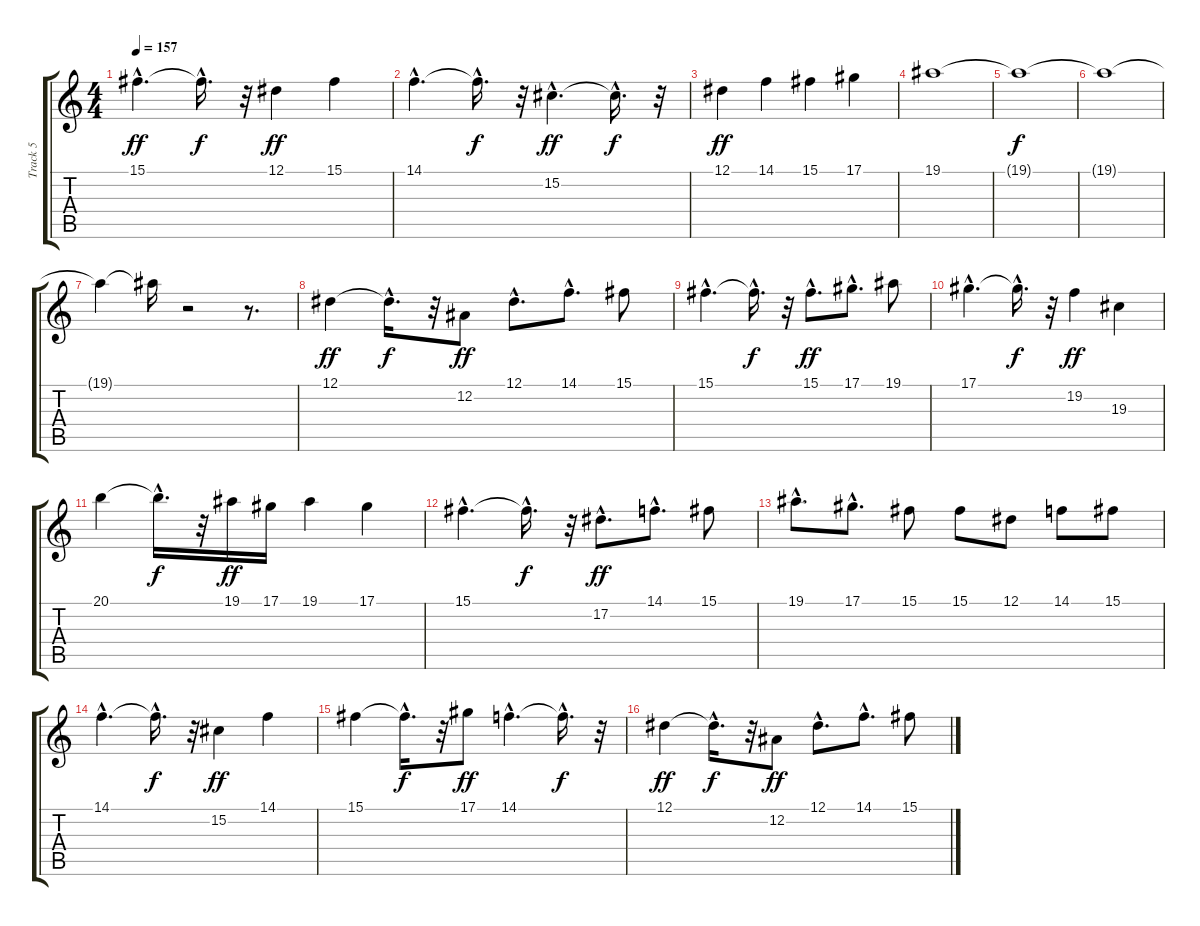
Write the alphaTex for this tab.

\track ("Track 5" "Track 5") {instrument sopranosax}
\staff {score tabs}
\tuning (Eb4 Bb3 Gb3 Db3 Ab2 Eb2) {hide}
\ts (4 4)
\tempo 157
\clef g2
\ks c
15.1{hac}.4{d dy ff} 15.1{hac t}.16{d dy f} r.32 12.1.4{dy ff} 15.1.4 |
14.1{hac}.4{d} 14.1{hac t}.16{d dy f} r.32 15.2{hac}.4{d dy ff} 15.2{hac t}.16{d dy f} r.32 |
12.1.4{dy ff} 14.1.4 15.1.4 17.1.4 |
19.1.1 |
19.1{t}.1{dy f} |
19.1{t}.1 |
19.1{t}.4 19.1{t}.16 r.2 r.8{d} |
12.1.4{dy ff} 12.1{hac t}.16{d dy f} r.32 12.2.8{dy ff} 12.1{hac}.8{d} 14.1{hac}.8{d} 15.1.8 |
15.1{hac}.4{d} 15.1{hac t}.16{d dy f} r.32 15.1{hac}.8{d dy ff} 17.1{hac}.8{d} 19.1.8 |
17.1{hac}.4{d} 17.1{hac t}.16{d dy f} r.32 19.2.4{dy ff} 19.3.4 |
20.1.4 20.1{hac t}.16{d dy f} r.32 19.1.16{dy ff} 17.1.16 19.1.4 17.1.4 |
15.1{hac}.4{d} 15.1{hac t}.16{d dy f} r.32 17.2{hac}.8{d dy ff} 14.1{hac}.8{d} 15.1.8 |
19.1{hac}.8{d} 17.1{hac}.8{d} 15.1.8 15.1.8 12.1.8 14.1.8 15.1.8 |
14.1{hac}.4{d} 14.1{hac t}.16{d dy f} r.32 15.2.4{dy ff} 14.1.4 |
15.1.4 15.1{hac t}.16{d dy f} r.32 17.1.8{dy ff} 14.1{hac}.4{d} 14.1{hac t}.16{d dy f} r.32 |
12.1.4{dy ff} 12.1{hac t}.16{d dy f} r.32 12.2.8{dy ff} 12.1{hac}.8{d} 14.1{hac}.8{d} 15.1.8
